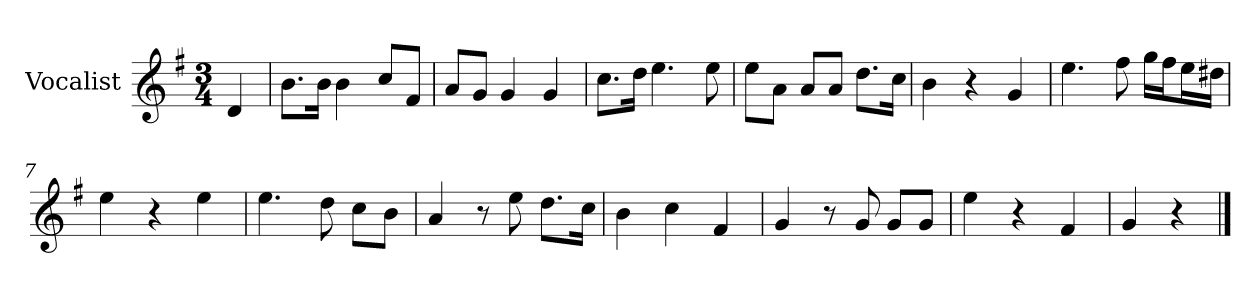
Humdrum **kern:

**kern
*part1
*staff1
*I"Vocalist
*k[f#]
*G:
*M3/4
=
4d
=1
8.bL
16bJk
4b
8ccL
8f#J
=2
8aL
8gJ
4g
4g
=3
8.ccL
16ddJk
4.ee
8ee
=4
8eeL
8aJ
8aL
8aJ
8.ddL
16ccJk
=5
4b
4r
4g
=6
4.ee
8ff#
16ggLL
16ff#J
16eeL
16dd#XJJ
=7
4ee
4r
4ee
=8
4.ee
8dd
8ccL
8bJ
=9
4a
8r
8ee
8.ddL
16ccJk
=10
4b
4cc
4f#
=11
4g
8r
8g
8gL
8gJ
=12
4ee
4r
4f#
=13
4g
4r
==
*-
